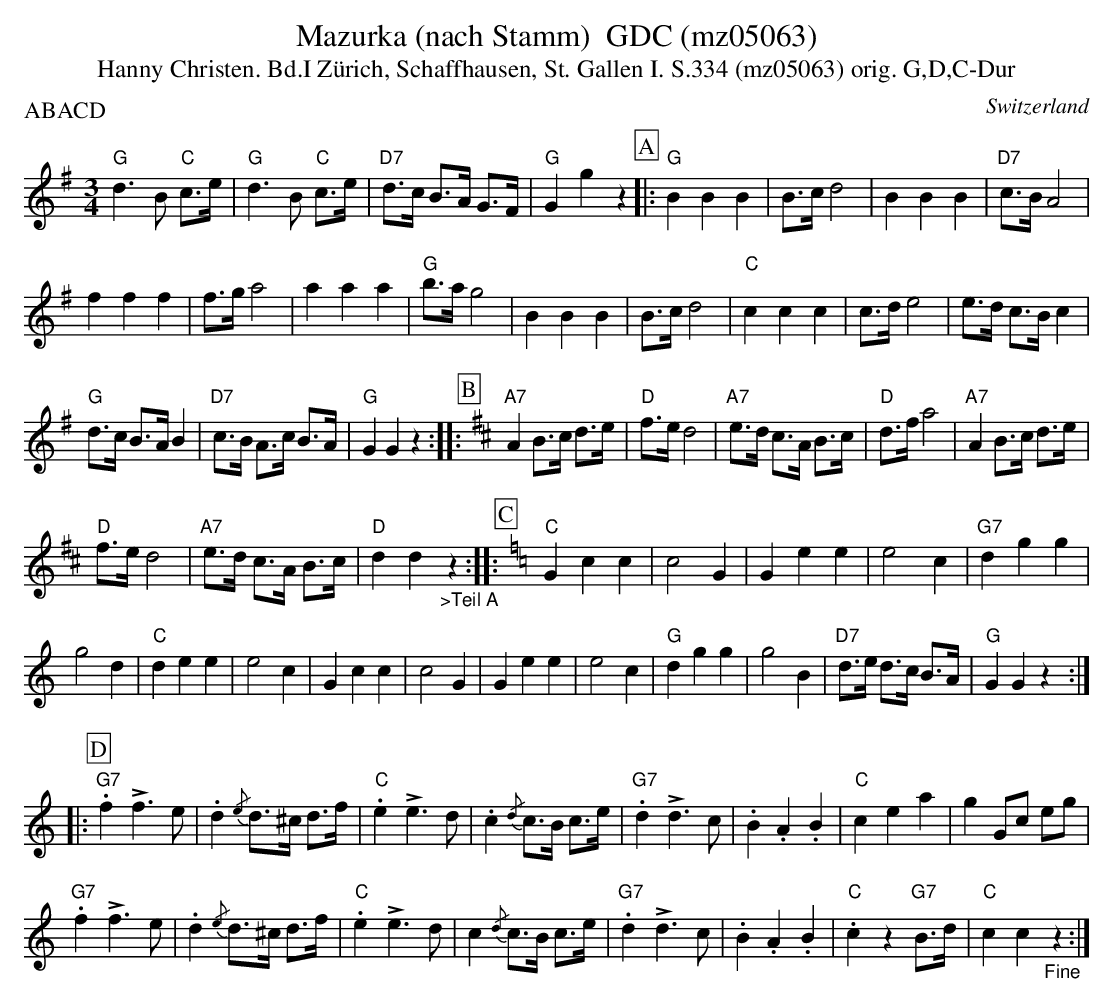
X:1
T: Mazurka (nach Stamm)  GDC (mz05063)
T:Hanny Christen. Bd.I Zürich, Schaffhausen, St. Gallen I. S.334 (mz05063) orig. G,D,C-Dur
P:ABACD
M:3/4
L:1/8
O:Switzerland
K:G major
"G"d3B "C"c>e | "G"d3B "C"c>e | "D7"d>c B>A G>F | "G"G2g2z2 [P:A] |: "G"B2B2B2 | B>cd4 | B2B2B2 | "D7"c>BA4 |
f2f2f2 | f>ga4 | a2a2a2 | "G"b>ag4 | B2B2B2 | B>cd4 | "C"c2c2c2 | c>de4 | e>d c>Bc2 |
"G"d>c B>AB2 | "D7"c>B A>c B>A | "G"G2G2z2 :: [P:B] [K:D] "A7"A2 B>c d>e | "D"f>ed4 | "A7"e>d c>A B>c | "D"d>fa4 | "A7"A2B>c d>e |
"D"f>ed4 | "A7"e>d c>A B>c | "D"d2d2"_>Teil A"z2 ::  [P:C] [K:C] "C"G2c2c2 | c4G2 | G2e2e2 | e4c2 | "G7"d2g2g2 |
g4d2 | "C"d2e2e2 | e4c2 | G2c2c2 | c4G2 | G2e2e2 | e4c2 | "G"d2g2g2 | g4B2 | "D7"d>e d>c B>A | "G"G2G2z2 ::
[P:D] "G7".f2!>!f3e | .d2 {/e}d>^c d>f | "C".e2!>!e3d | .c2 {/d}c>B c>e | "G7".d2!>!d3c | .B2.A2.B2 | "C"c2e2a2 | g2 Gc eg |
"G7".f2!>!f3e | .d2 {/e}d>^c d>f | "C".e2!>!e3d |  c2 {/d}c>B c>e | "G7".d2!>!d3c | .B2.A2.B2 | "C".c2z2"G7"B>d | "C"c2c2"_Fine"z2 :|
